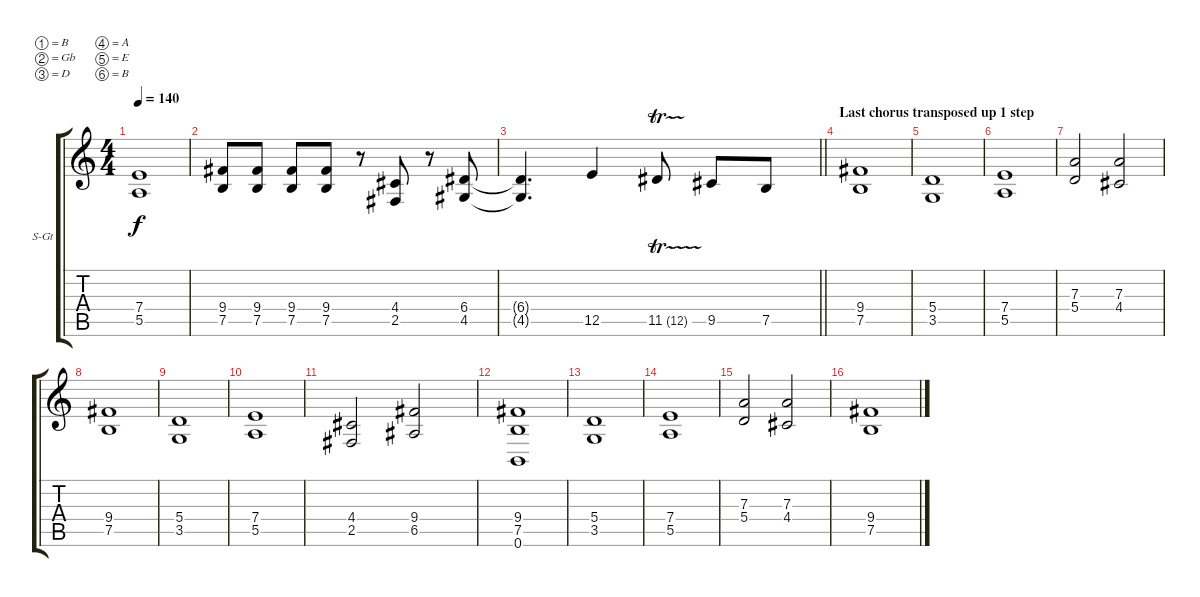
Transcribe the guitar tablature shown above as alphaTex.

\bracketExtendMode groupsimilarinstruments
\firstSystemTrackNameOrientation horizontal
\otherSystemsTrackNameOrientation horizontal
\track ("Guitar 1" "S-Gt") {instrument acousticguitarsteel}
\staff {score tabs}
\tuning (B3 Gb3 D3 A2 E2 B1)
\ts (4 4)
\tempo 140
\clef g2
\ks c
(7.4{t} 5.5{t}).1{dy f} |
(9.4 7.5).8 (9.4 7.5).8 (9.4 7.5).8 (9.4 7.5).8 r.8 (4.4 2.5).8 r.8 (6.4 4.5).8 |
\barLineRight lightlight
(6.4{t} 4.5{t}).4{d} 12.5.4 11.5{tr (12 16)}.8 9.5.8 7.5.8 |
\section ("" "Last chorus transposed up 1 step")
(9.4 7.5).1 |
(5.4 3.5).1 |
(7.4 5.5).1 |
(7.3 5.4).2 (7.3 4.4).2 |
(9.4 7.5).1 |
(5.4 3.5).1 |
(7.4 5.5).1 |
(4.4 2.5).2 (9.4 6.5).2 |
(9.4 7.5 0.6).1 |
(5.4 3.5).1 |
(7.4 5.5).1 |
(7.3 5.4).2 (7.3 4.4).2 |
(9.4 7.5).1
